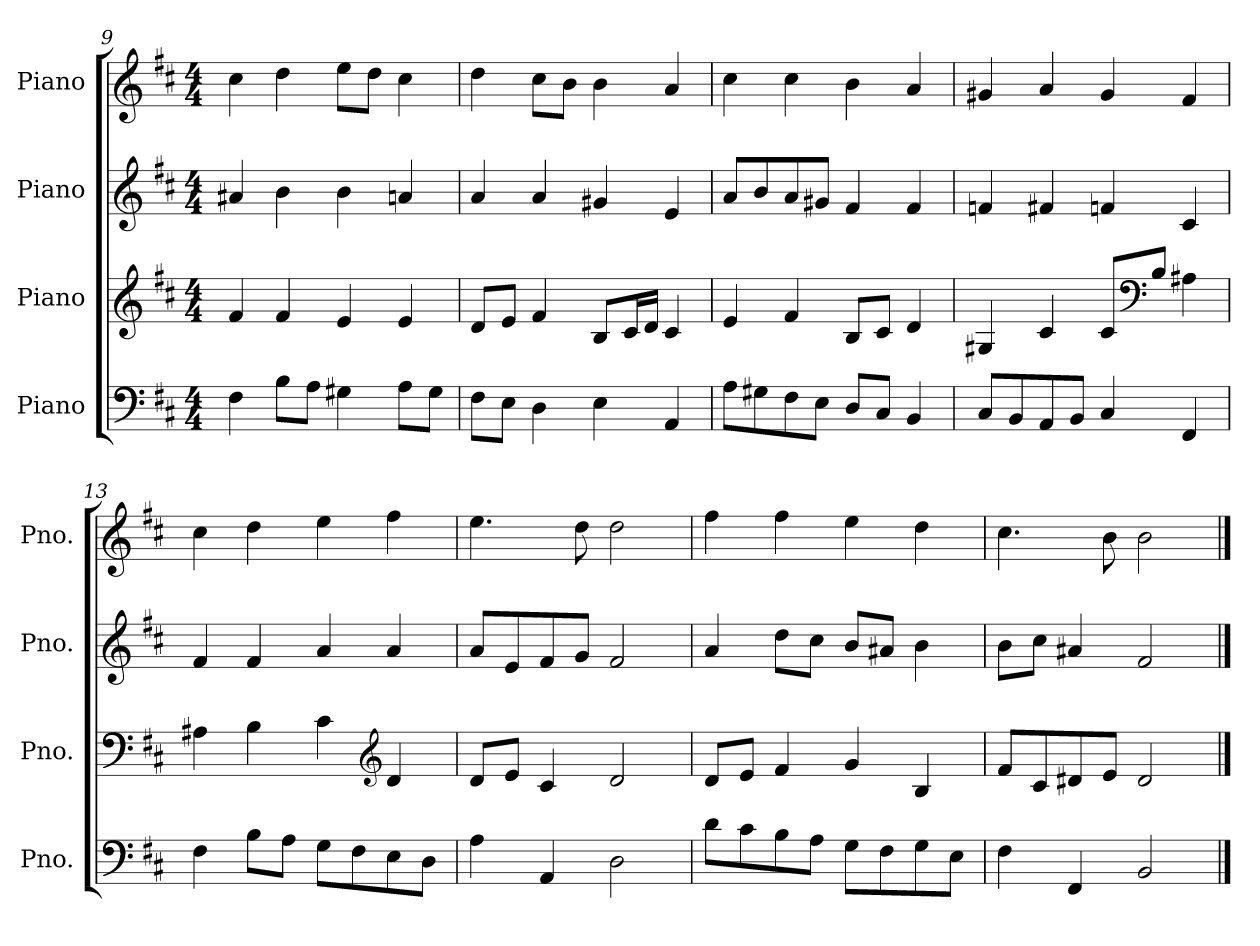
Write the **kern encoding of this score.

**kern	**kern	**kern	**kern
*part4	*part3	*part2	*part1
*staff4	*staff3	*staff2	*staff1
*I"Piano	*I"Piano	*I"Piano	*I"Piano
*I'Pno.	*I'Pno.	*I'Pno.	*I'Pno.
*clefF4	*clefG2	*clefG2	*clefG2
*k[f#c#]	*k[f#c#]	*k[f#c#]	*k[f#c#]
*M4/4	*M4/4	*M4/4	*M4/4
=9	=9	=9	=9
4F#\	4f#/	4a#X/	4cc#\
8B\L	4f#/	4b\	4dd\
8A\J	.	.	.
4G#X\	4e/	4b\	8ee\L
.	.	.	8dd\J
8A\L	4e/	4an/	4cc#\
8G#\J	.	.	.
=10	=10	=10	=10
8F#\L	8d/L	4a/	4dd\
8E\J	8e/J	.	.
4D\	4f#/	4a/	8cc#\L
.	.	.	8b\J
4E\	8B/L	4g#X/	4b\
.	16c#/L	.	.
.	16d/JJ	.	.
4AA/	4c#/	4e/	4a/
!!LO:LB:g=z
=11	=11	=11	=11
8A\L	4e/	8a/L	4cc#\
8G#X\	.	8b/	.
8F#\	4f#/	8a/	4cc#\
8E\J	.	8g#X/J	.
8D/L	8B/L	4f#/	4b\
8C#/J	8c#/J	.	.
4BB/	4d/	4f#/	4a/
=12	=12	=12	=12
8C#/L	4G#X/	4fn/	4g#X/
8BB/	.	.	.
8AA/	4c#/	4f#X/	4a/
8BB/J	.	.	.
4C#/	8c#/L	4fn/	4g#/
*	*clefF4	*	*
.	8B/J	.	.
4FF#/	4A#X\	4c#/	4f#/
=13	=13	=13	=13
4F#\	4A#X\	4f#/	4cc#\
8B\L	4B\	4f#/	4dd\
8A\J	.	.	.
8G\L	4c#\	4a/	4ee\
8F#\	.	.	.
*	*clefG2	*	*
8E\	4d/	4a/	4ff#\
8D\J	.	.	.
=14	=14	=14	=14
4A\	8d/L	8a/L	4.ee\
.	8e/J	8e/	.
4AA/	4c#/	8f#/	.
.	.	8g/J	8dd\
2D\	2d/	2f#/	2dd\
=15	=15	=15	=15
8d\L	8d/L	4a/	4ff#\
8c#\	8e/J	.	.
8B\	4f#/	8dd\L	4ff#\
8A\J	.	8cc#\J	.
8G\L	4g/	8b/L	4ee\
8F#\	.	8a#X/J	.
8G\	4B/	4b\	4dd\
8E\J	.	.	.
!!LO:PB:g=z
=16	=16	=16	=16
4F#\	8f#/L	8b\L	4.cc#\
.	8c#/	8cc#\J	.
4FF#/	8d#X/	4a#X/	.
.	8e/J	.	8b\
2BB/	2d#/	2f#/	2b\
==	==	==	==
*-	*-	*-	*-
